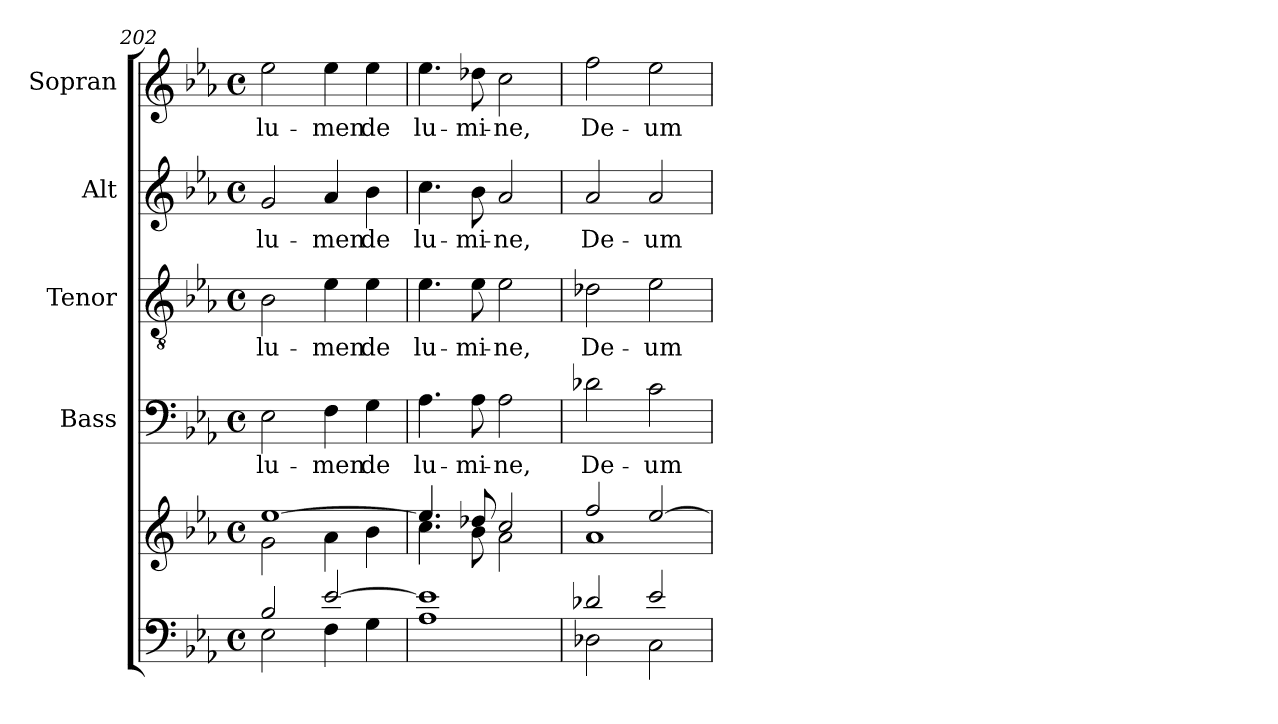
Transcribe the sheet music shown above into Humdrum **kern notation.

**kern	**kern	**kern	**text	**kern	**text	**kern	**text	**kern	**text
*part5	*part5	*part4	*part4	*part3	*part3	*part2	*part2	*part1	*part1
*staff6	*staff5	*staff4	*staff4	*staff3	*staff3	*staff2	*staff2	*staff1	*staff1
*	*	*I"Bass	*	*I"Tenor	*	*I"Alt	*	*I"Sopran	*
*	*	*I'B.	*	*I'T.	*	*I'A.	*	*I'S.	*
*clefF4	*clefG2	*clefF4	*	*clefGv2	*	*clefG2	*	*clefG2	*
*k[b-e-a-]	*k[b-e-a-]	*k[b-e-a-]	*	*k[b-e-a-]	*	*k[b-e-a-]	*	*k[b-e-a-]	*
*E-:	*E-:	*E-:	*	*E-:	*	*E-:	*	*E-:	*
*M4/4	*M4/4	*M4/4	*	*M4/4	*	*M4/4	*	*M4/4	*
*met(c)	*met(c)	*met(c)	*	*met(c)	*	*met(c)	*	*met(c)	*
=202	=202	=202	=202	=202	=202	=202	=202	=202	=202
*^	*^	*	*	*	*	*	*	*	*
!	!	!	!	!	!LO:LY:b	!	!LO:LY:b	!	!LO:LY:b	!	!LO:LY:b
2B-/	2E-\	[>1ee-	2g\	2E-\	lu-	2B-\	lu-	2g/	lu-	2ee-\	lu-
!	!	!	!	!	!LO:LY:b	!	!LO:LY:b	!	!LO:LY:b	!	!LO:LY:b
[>2e-/	4F\	.	4a-\	4F\	-men	4e-\	-men	4a-/	-men	4ee-\	-men
!	!	!	!	!	!LO:LY:b	!	!LO:LY:b	!	!LO:LY:b	!	!LO:LY:b
.	4G\	.	4b-\	4G\	de	4e-\	de	4b-\	de	4ee-\	de
=203	=203	=203	=203	=203	=203	=203	=203	=203	=203	=203	=203
!	!	!	!	!	!LO:LY:b	!	!LO:LY:b	!	!LO:LY:b	!	!LO:LY:b
1e-]	1A-	4.ee-/]	4.cc\	4.A-\	lu-	4.e-\	lu-	4.cc\	lu-	4.ee-\	lu-
!	!	!	!	!	!LO:LY:b	!	!LO:LY:b	!	!LO:LY:b	!	!LO:LY:b
.	.	8dd-X/	8b-\	8A-\	-mi-	8e-\	-mi-	8b-\	-mi-	8dd-X\	-mi-
!	!	!	!	!	!LO:LY:b	!	!LO:LY:b	!	!LO:LY:b	!	!LO:LY:b
.	.	2cc/	2a-\	2A-\	-ne,	2e-\	-ne,	2a-/	-ne,	2cc\	-ne,
=204	=204	=204	=204	=204	=204	=204	=204	=204	=204	=204	=204
!	!	!	!	!	!LO:LY:b	!	!LO:LY:b	!	!LO:LY:b	!	!LO:LY:b
2d-X/	2D-X\	2ff/	1a-	2d-X\	De-	2d-X\	De-	2a-/	De-	2ff\	De-
!	!	!	!	!	!LO:LY:b	!	!LO:LY:b	!	!LO:LY:b	!	!LO:LY:b
2e-/	2C\	[>2ee-/	.	2c\	-um	2e-\	-um	2a-/	-um	2ee-\	-um
*v	*v	*	*	*	*	*	*	*	*	*	*
*	*v	*v	*	*	*	*	*	*	*	*
=	=	=	=	=	=	=	=	=	=
*-	*-	*-	*-	*-	*-	*-	*-	*-	*-
